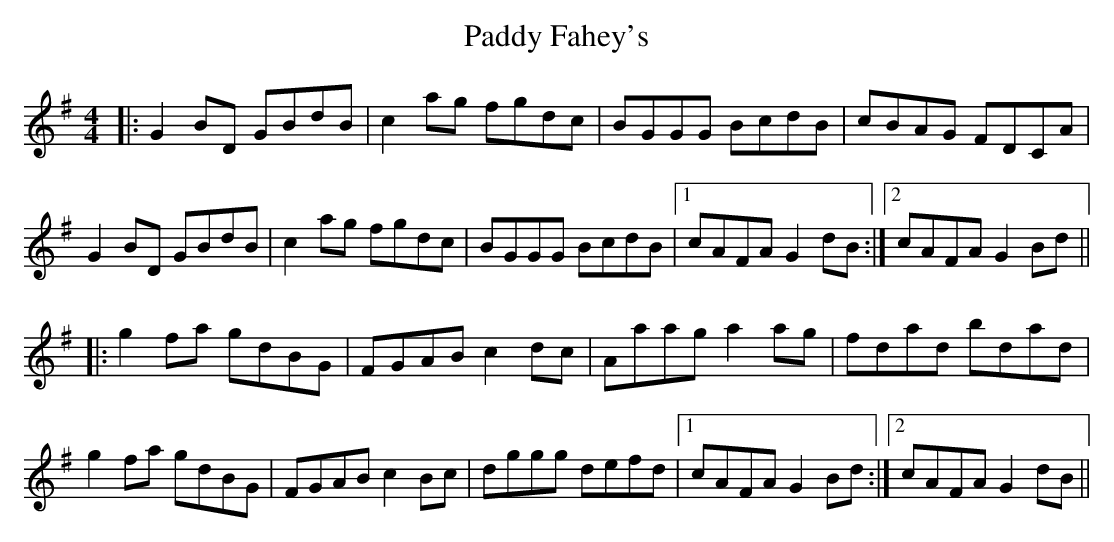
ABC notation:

X:1
T: Paddy Fahey's
M: 4/4
L: 1/8
K: Gmaj
|:G2BD GBdB |c2ag fgdc |BGGG BcdB |cBAG FDCA |
G2BD GBdB |c2ag fgdc |BGGG BcdB |1 cAFA G2dB:|2 cAFA G2Bd ||
|:g2fa gdBG |FGAB c2dc |Aaag a2ag |fdad bdad |
g2fa gdBG |FGAB c2Bc |dggg defd |1 cAFA G2Bd:|2 cAFA G2dB ||
